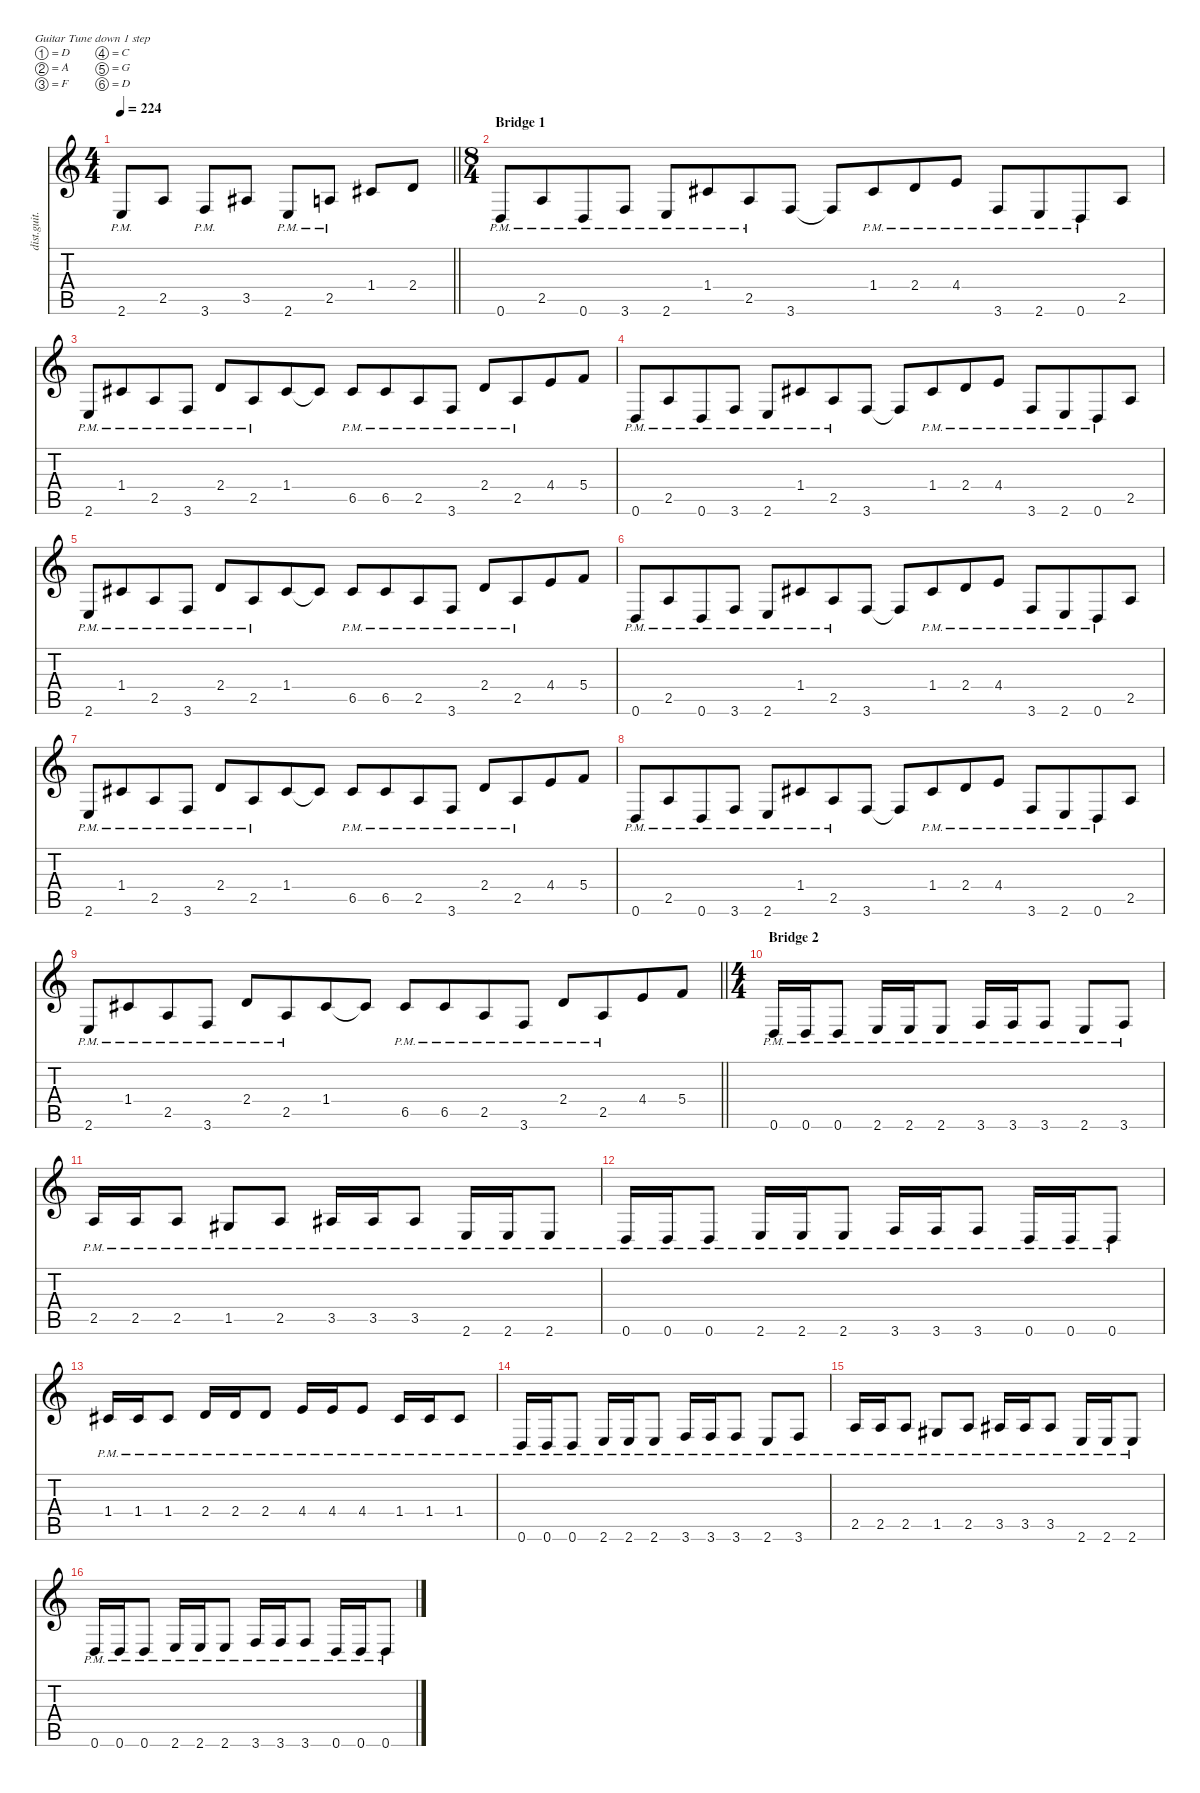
\defaultSystemsLayout 4
\hideDynamics
\bracketExtendMode nobrackets
\otherSystemsTrackNameOrientation horizontal
\track ("Right Guitar" "dist.guit.") {instrument distortionguitar}
\staff {score tabs}
\tuning (D4 A3 F3 C3 G2 D2)
\ts (4 4)
\tempo 224
\clef g2
\barLineRight lightlight
\ks c
2.6{pm}.8{dy f beam Up} 2.5.8{beam Up} 3.6{pm}.8{beam Up} 3.5{acc #}.8{beam Up} 2.6{pm}.8{beam Up} 2.5{pm}.8{beam Up} 1.4{acc #}.8{beam Up} 2.4.8{beam Up} |
\ts (8 4)
\beaming (8 4 4 4 4)
\section ("" "Bridge 1")
0.6{pm}.8{beam Up} 2.5{pm}.8{beam Up} 0.6{pm}.8{beam Up} 3.6{pm}.8{beam Up} 2.6{pm}.8{beam Up} 1.4{pm acc #}.8{beam Up} 2.5{pm}.8{beam Up} 3.6.8{beam Up} 3.6{t}.8{beam Up} 1.4{pm acc #}.8{beam Up} 2.4{pm}.8{beam Up} 4.4{pm}.8{beam Up} 3.6{pm}.8{beam Up} 2.6{pm}.8{beam Up} 0.6{pm}.8{beam Up} 2.5.8{beam Up} |
2.6{pm}.8{beam Up} 1.4{pm acc #}.8{beam Up} 2.5{pm}.8{beam Up} 3.6{pm}.8{beam Up} 2.4{pm}.8{beam Up} 2.5{pm}.8{beam Up} 1.4{acc #}.8{beam Up} 1.4{t acc #}.8{beam Up} 6.5{pm acc #}.8{beam Up} 6.5{pm acc #}.8{beam Up} 2.5{pm}.8{beam Up} 3.6{pm}.8{beam Up} 2.4{pm}.8{beam Up} 2.5{pm}.8{beam Up} 4.4.8{beam Up} 5.4.8{beam Up} |
0.6{pm}.8{beam Up} 2.5{pm}.8{beam Up} 0.6{pm}.8{beam Up} 3.6{pm}.8{beam Up} 2.6{pm}.8{beam Up} 1.4{pm acc #}.8{beam Up} 2.5{pm}.8{beam Up} 3.6.8{beam Up} 3.6{t}.8{beam Up} 1.4{pm acc #}.8{beam Up} 2.4{pm}.8{beam Up} 4.4{pm}.8{beam Up} 3.6{pm}.8{beam Up} 2.6{pm}.8{beam Up} 0.6{pm}.8{beam Up} 2.5.8{beam Up} |
2.6{pm}.8{beam Up} 1.4{pm acc #}.8{beam Up} 2.5{pm}.8{beam Up} 3.6{pm}.8{beam Up} 2.4{pm}.8{beam Up} 2.5{pm}.8{beam Up} 1.4{acc #}.8{beam Up} 1.4{t acc #}.8{beam Up} 6.5{pm acc #}.8{beam Up} 6.5{pm acc #}.8{beam Up} 2.5{pm}.8{beam Up} 3.6{pm}.8{beam Up} 2.4{pm}.8{beam Up} 2.5{pm}.8{beam Up} 4.4.8{beam Up} 5.4.8{beam Up} |
0.6{pm}.8{beam Up} 2.5{pm}.8{beam Up} 0.6{pm}.8{beam Up} 3.6{pm}.8{beam Up} 2.6{pm}.8{beam Up} 1.4{pm acc #}.8{beam Up} 2.5{pm}.8{beam Up} 3.6.8{beam Up} 3.6{t}.8{beam Up} 1.4{pm acc #}.8{beam Up} 2.4{pm}.8{beam Up} 4.4{pm}.8{beam Up} 3.6{pm}.8{beam Up} 2.6{pm}.8{beam Up} 0.6{pm}.8{beam Up} 2.5.8{beam Up} |
2.6{pm}.8{beam Up} 1.4{pm acc #}.8{beam Up} 2.5{pm}.8{beam Up} 3.6{pm}.8{beam Up} 2.4{pm}.8{beam Up} 2.5{pm}.8{beam Up} 1.4{acc #}.8{beam Up} 1.4{t acc #}.8{beam Up} 6.5{pm acc #}.8{beam Up} 6.5{pm acc #}.8{beam Up} 2.5{pm}.8{beam Up} 3.6{pm}.8{beam Up} 2.4{pm}.8{beam Up} 2.5{pm}.8{beam Up} 4.4.8{beam Up} 5.4.8{beam Up} |
0.6{pm}.8{beam Up} 2.5{pm}.8{beam Up} 0.6{pm}.8{beam Up} 3.6{pm}.8{beam Up} 2.6{pm}.8{beam Up} 1.4{pm acc #}.8{beam Up} 2.5{pm}.8{beam Up} 3.6.8{beam Up} 3.6{t}.8{beam Up} 1.4{pm acc #}.8{beam Up} 2.4{pm}.8{beam Up} 4.4{pm}.8{beam Up} 3.6{pm}.8{beam Up} 2.6{pm}.8{beam Up} 0.6{pm}.8{beam Up} 2.5.8{beam Up} |
\barLineRight lightlight
2.6{pm}.8{beam Up} 1.4{pm acc #}.8{beam Up} 2.5{pm}.8{beam Up} 3.6{pm}.8{beam Up} 2.4{pm}.8{beam Up} 2.5{pm}.8{beam Up} 1.4{acc #}.8{beam Up} 1.4{t acc #}.8{beam Up} 6.5{pm acc #}.8{beam Up} 6.5{pm acc #}.8{beam Up} 2.5{pm}.8{beam Up} 3.6{pm}.8{beam Up} 2.4{pm}.8{beam Up} 2.5{pm}.8{beam Up} 4.4.8{beam Up} 5.4.8{beam Up} |
\ts (4 4)
\beaming (8 2 2 2 2)
\section ("" "Bridge 2")
0.6{pm}.16{beam Up} 0.6{pm}.16{beam Up} 0.6{pm}.8{beam Up} 2.6{pm}.16{beam Up} 2.6{pm}.16{beam Up} 2.6{pm}.8{beam Up} 3.6{pm}.16{beam Up} 3.6{pm}.16{beam Up} 3.6{pm}.8{beam Up} 2.6{pm}.8{beam Up} 3.6{pm}.8{beam Up} |
2.5{pm}.16{beam Up} 2.5{pm}.16{beam Up} 2.5{pm}.8{beam Up} 1.5{pm acc #}.8{beam Up} 2.5{pm}.8{beam Up} 3.5{pm acc #}.16{beam Up} 3.5{pm acc #}.16{beam Up} 3.5{pm acc #}.8{beam Up} 2.6{pm}.16{beam Up} 2.6{pm}.16{beam Up} 2.6{pm}.8{beam Up} |
0.6{pm}.16{beam Up} 0.6{pm}.16{beam Up} 0.6{pm}.8{beam Up} 2.6{pm}.16{beam Up} 2.6{pm}.16{beam Up} 2.6{pm}.8{beam Up} 3.6{pm}.16{beam Up} 3.6{pm}.16{beam Up} 3.6{pm}.8{beam Up} 0.6{pm}.16{beam Up} 0.6{pm}.16{beam Up} 0.6{pm}.8{beam Up} |
1.4{pm acc #}.16{beam Up} 1.4{pm acc #}.16{beam Up} 1.4{pm acc #}.8{beam Up} 2.4{pm}.16{beam Up} 2.4{pm}.16{beam Up} 2.4{pm}.8{beam Up} 4.4{pm}.16{beam Up} 4.4{pm}.16{beam Up} 4.4{pm}.8{beam Up} 1.4{pm acc #}.16{beam Up} 1.4{pm acc #}.16{beam Up} 1.4{pm acc #}.8{beam Up} |
0.6{pm}.16{beam Up} 0.6{pm}.16{beam Up} 0.6{pm}.8{beam Up} 2.6{pm}.16{beam Up} 2.6{pm}.16{beam Up} 2.6{pm}.8{beam Up} 3.6{pm}.16{beam Up} 3.6{pm}.16{beam Up} 3.6{pm}.8{beam Up} 2.6{pm}.8{beam Up} 3.6{pm}.8{beam Up} |
2.5{pm}.16{beam Up} 2.5{pm}.16{beam Up} 2.5{pm}.8{beam Up} 1.5{pm acc #}.8{beam Up} 2.5{pm}.8{beam Up} 3.5{pm acc #}.16{beam Up} 3.5{pm acc #}.16{beam Up} 3.5{pm acc #}.8{beam Up} 2.6{pm}.16{beam Up} 2.6{pm}.16{beam Up} 2.6{pm}.8{beam Up} |
0.6{pm}.16{beam Up} 0.6{pm}.16{beam Up} 0.6{pm}.8{beam Up} 2.6{pm}.16{beam Up} 2.6{pm}.16{beam Up} 2.6{pm}.8{beam Up} 3.6{pm}.16{beam Up} 3.6{pm}.16{beam Up} 3.6{pm}.8{beam Up} 0.6{pm}.16{beam Up} 0.6{pm}.16{beam Up} 0.6{pm}.8{beam Up}
